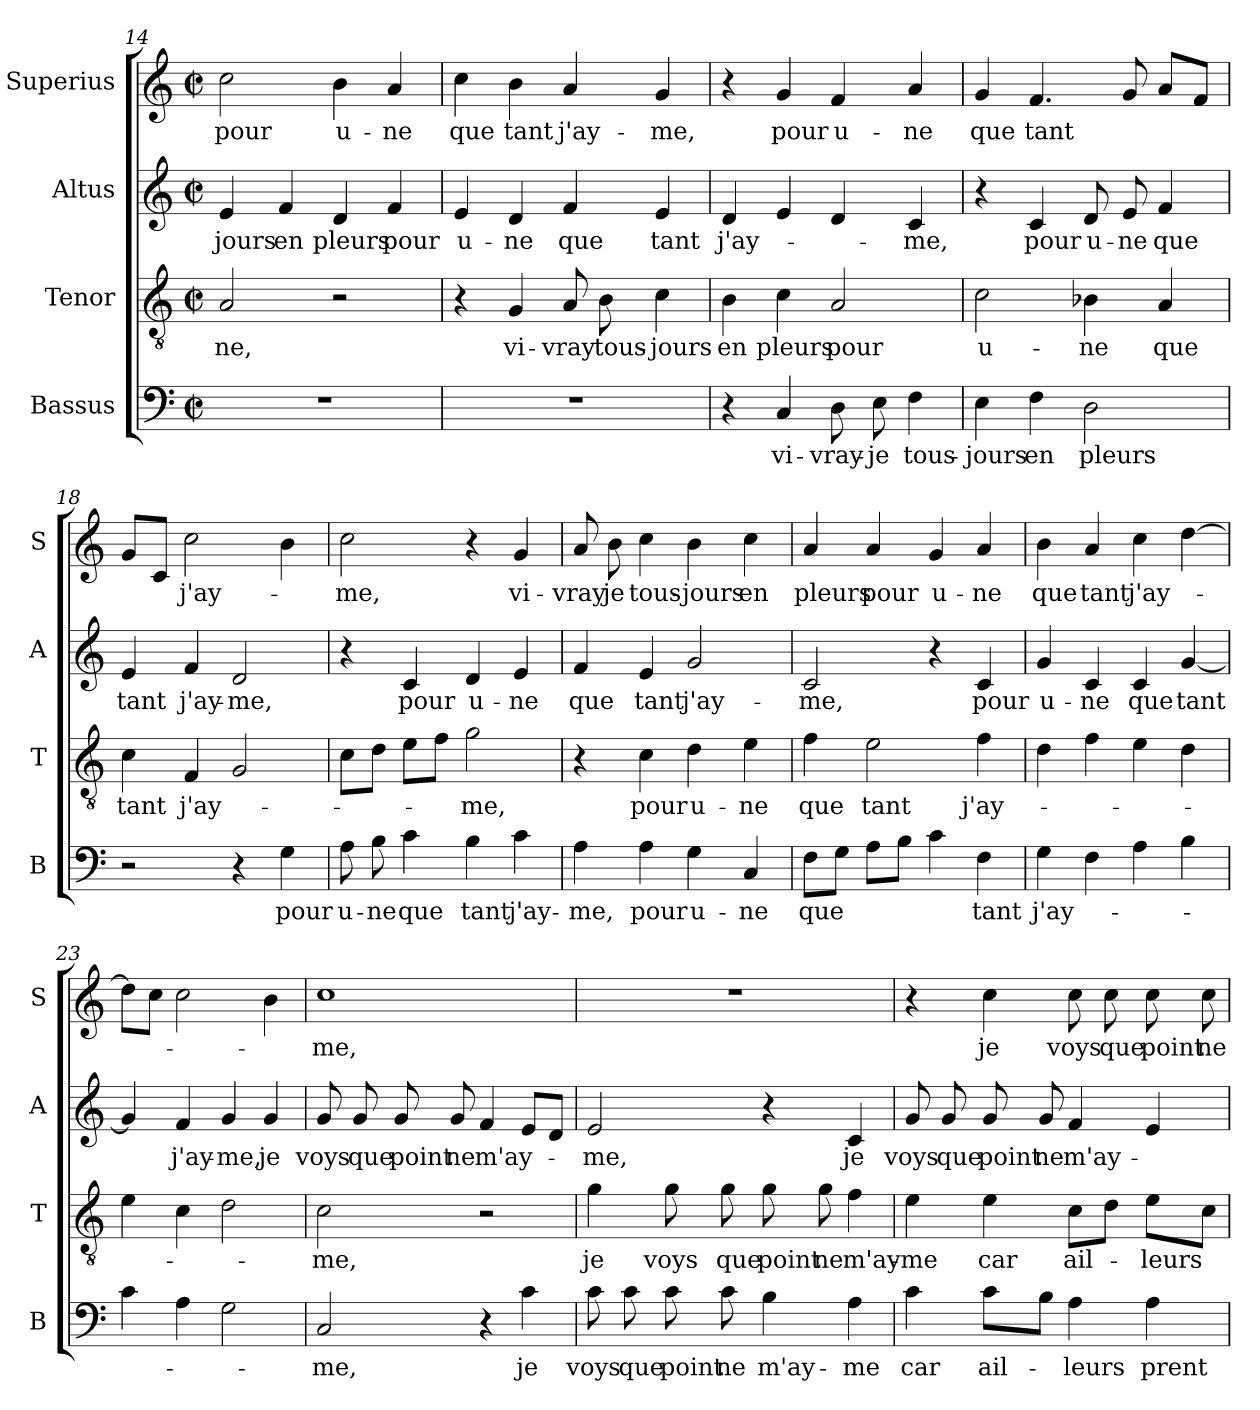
**kern	**text	**kern	**text	**kern	**text	**kern	**text
*part4	*part4	*part3	*part3	*part2	*part2	*part1	*part1
*staff4	*staff4	*staff3	*staff3	*staff2	*staff2	*staff1	*staff1
*I"Bassus	*	*I"Tenor	*	*I"Altus	*	*I"Superius	*
*I'B	*	*I'T	*	*I'A	*	*I'S	*
*clefF4	*	*clefGv2	*	*clefG2	*	*clefG2	*
*k[]	*	*k[]	*	*k[]	*	*k[]	*
*C:	*	*C:	*	*C:	*	*C:	*
*M2/2	*	*M2/2	*	*M2/2	*	*M2/2	*
*met(c|)	*	*met(c|)	*	*met(c|)	*	*met(c|)	*
=14	=14	=14	=14	=14	=14	=14	=14
1r	.	2A/	-ne,	4e/	-jours	2cc\	pour
.	.	.	.	4f/	en	.	.
.	.	2r	.	4d/	pleurs	4b\	u-
.	.	.	.	4f/	pour	4a/	-ne
=15	=15	=15	=15	=15	=15	=15	=15
1r	.	4r	.	4e/	u-	4cc\	que
.	.	4G/	vi-	4d/	-ne	4b\	tant
.	.	8A/	-vray	4f/	que	4a/	j'ay-
.	.	8B\	tous-	.	.	.	.
.	.	4c\	-jours	4e/	tant	4g/	-me,
!!LO:PB:g=z
=16	=16	=16	=16	=16	=16	=16	=16
4r	.	4B\	en	4d/	j'ay-	4r	.
4C/	vi-	4c\	pleurs	4e/	.	4g/	pour
8D\	-vray-	2A/	pour	4d/	.	4f/	u-
8E\	-je	.	.	.	.	.	.
4F\	tous-	.	.	4c/	-me,	4a/	-ne
=17	=17	=17	=17	=17	=17	=17	=17
4E\	-jours	2c\	u-	4r	.	4g/	que
4F\	en	.	.	4c/	pour	4.f/	tant
2D\	pleurs	4B-X\	-ne	8d/	u-	.	.
.	.	.	.	8e/	-ne	8g/	.
.	.	4A/	que	4f/	que	8a/L	.
.	.	.	.	.	.	8f/J	.
=18	=18	=18	=18	=18	=18	=18	=18
2r	.	4c\	tant	4e/	tant	8g/L	.
.	.	.	.	.	.	8c/J	.
.	.	4F/	j'ay-	4f/	j'ay-	2cc\	j'ay-
4r	.	2G/	.	2d/	-me,	.	.
4G\	pour	.	.	.	.	4b\	.
=19	=19	=19	=19	=19	=19	=19	=19
8A\	u-	8c\L	.	4r	.	2cc\	-me,
8B\	-ne	8d\J	.	.	.	.	.
4c\	que	8e\L	.	4c/	pour	.	.
.	.	8f\J	.	.	.	.	.
4B\	tant	2g\	-me,	4d/	u-	4r	.
4c\	j'ay-	.	.	4e/	-ne	4g/	vi-
=20	=20	=20	=20	=20	=20	=20	=20
4A\	-me,	4r	.	4f/	que	8a/	-vray
.	.	.	.	.	.	8b\	je
4A\	pour	4c\	pour	4e/	tant	4cc\	tous-
4G\	u-	4d\	u-	2g/	j'ay-	4b\	-jours
4C/	-ne	4e\	-ne	.	.	4cc\	en
!!LO:LB:g=z
=21	=21	=21	=21	=21	=21	=21	=21
8F\L	que	4f\	que	2c/	-me,	4a/	pleurs
8G\J	.	.	.	.	.	.	.
8A\L	.	2e\	tant	.	.	4a/	pour
8B\J	.	.	.	.	.	.	.
4c\	.	.	.	4r	.	4g/	u-
4F\	tant	4f\	j'ay-	4c/	pour	4a/	-ne
=22	=22	=22	=22	=22	=22	=22	=22
4G\	j'ay-	4d\	.	4g/	u-	4b\	que
4F\	.	4f\	.	4c/	-ne	4a/	tant
4A\	.	4e\	.	4c/	que	4cc\	j'ay-
4B\	.	4d\	.	[4g/	tant	[4dd\	.
=23	=23	=23	=23	=23	=23	=23	=23
4c\	.	4e\	.	4g/]	.	8dd\L]	.
.	.	.	.	.	.	8cc\J	.
4A\	.	4c\	.	4f/	j'ay-	2cc\	.
2G\	.	2d\	.	4g/	-me,	.	.
.	.	.	.	4g/	je	4b\	.
=24	=24	=24	=24	=24	=24	=24	=24
2C/	-me,	2c\	-me,	8g/	voys	1cc	-me,
.	.	.	.	8g/	que	.	.
.	.	.	.	8g/	point	.	.
.	.	.	.	8g/	ne	.	.
4r	.	2r	.	4f/	m'ay-	.	.
4c\	je	.	.	8e/L	.	.	.
.	.	.	.	8d/J	.	.	.
!!LO:LB:g=z
=25	=25	=25	=25	=25	=25	=25	=25
8c\	voys	4g\	je	2e/	-me,	1r	.
8c\	que	.	.	.	.	.	.
8c\	point	8g\	voys	.	.	.	.
8c\	ne	8g\	que	.	.	.	.
4B\	m'ay-	8g\	point	4r	.	.	.
.	.	8g\	ne	.	.	.	.
4A\	-me	4f\	m'ay-	4c/	je	.	.
=26	=26	=26	=26	=26	=26	=26	=26
4c\	car	4e\	-me	8g/	voys	4r	.
.	.	.	.	8g/	que	.	.
8c\L	ail-	4e\	car	8g/	point	4cc\	je
8B\J	.	.	.	8g/	ne	.	.
4A\	-leurs	8c\L	ail-	4f/	m'ay-	8cc\	voys
.	.	8d\J	.	.	.	8cc\	que
4A\	prent	8e\L	-leurs	4e/	.	8cc\	point
.	.	8c\J	.	.	.	8cc\	ne
=	=	=	=	=	=	=	=
*-	*-	*-	*-	*-	*-	*-	*-
